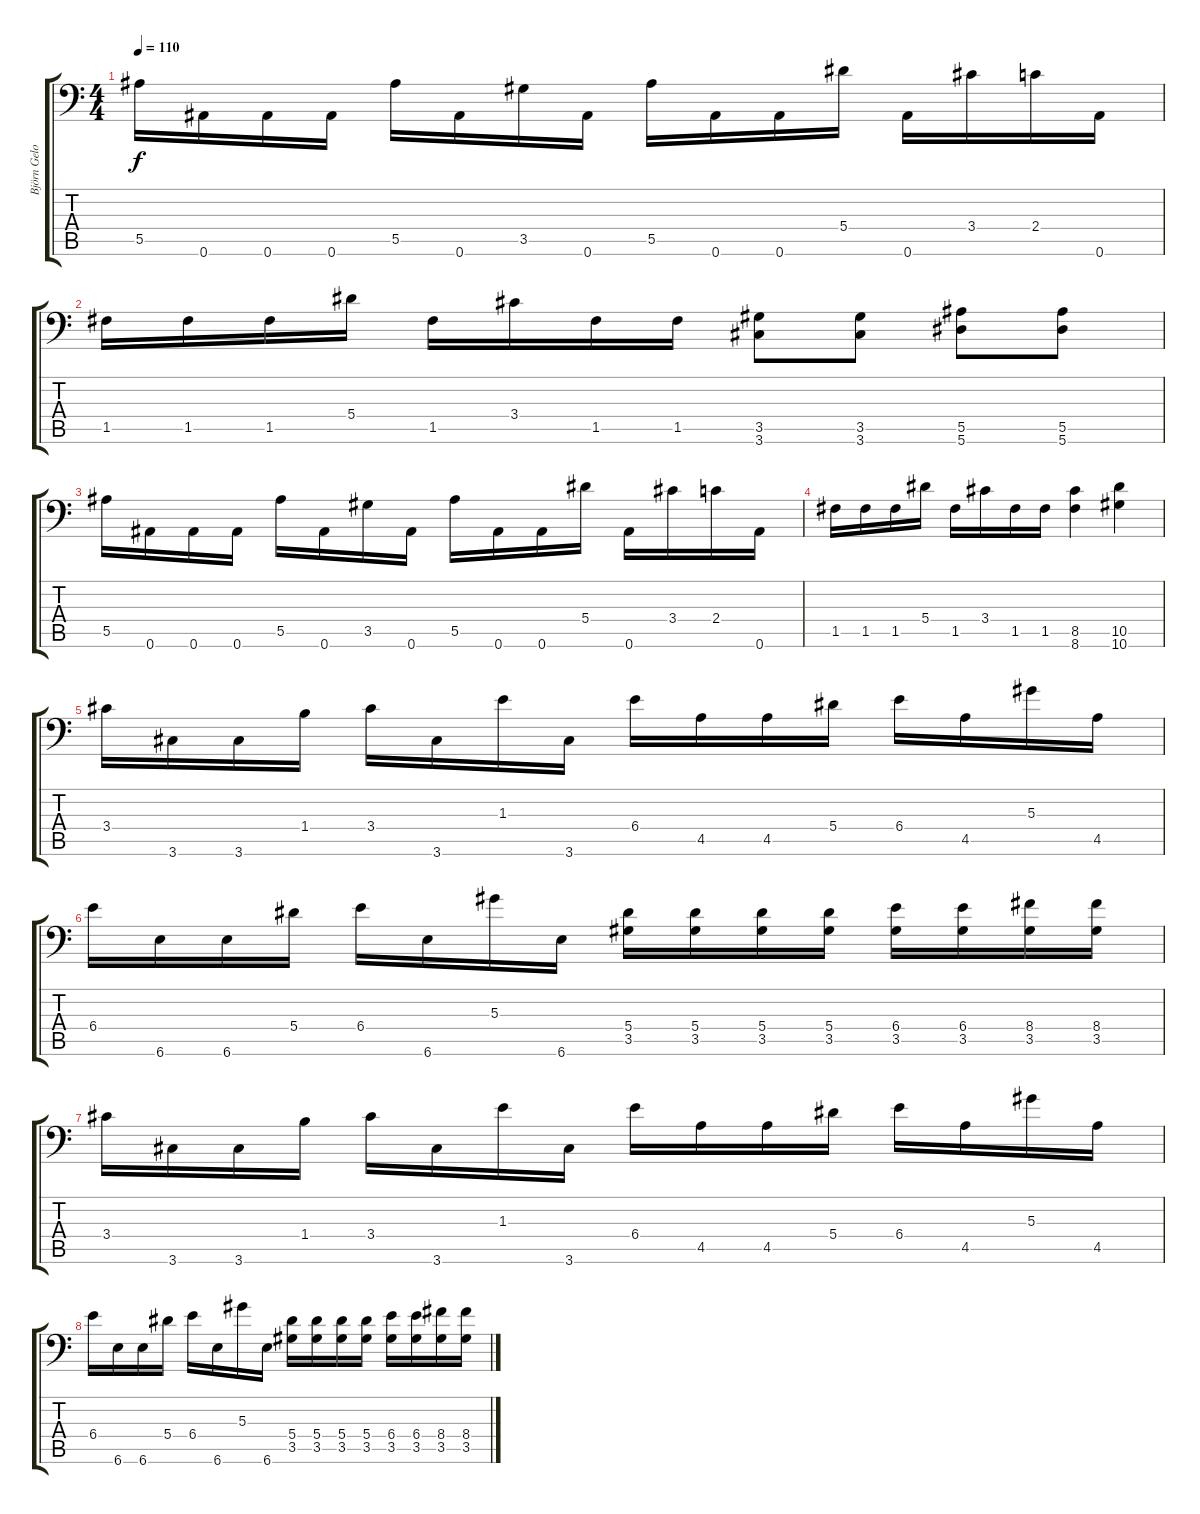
\track ("Björn Gelotte" "Björn Gelo") {instrument distortionguitar}
\staff {score tabs}
\tuning (C4 G3 Eb3 Bb2 F2 Bb1) {hide}
\ts (4 4)
\tempo 110
\clef f4
\ks c
5.5.16{dy f instrument distortionguitar} 0.6.16 0.6.16 0.6.16 5.5.16 0.6.16 3.5.16 0.6.16 5.5.16 0.6.16 0.6.16 5.4.16 0.6.16 3.4.16 2.4.16 0.6.16 |
1.5.16 1.5.16 1.5.16 5.4.16 1.5.16 3.4.16 1.5.16 1.5.16 (3.5 3.6).8 (3.5 3.6).8 (5.5 5.6).8 (5.5 5.6).8 |
5.5.16 0.6.16 0.6.16 0.6.16 5.5.16 0.6.16 3.5.16 0.6.16 5.5.16 0.6.16 0.6.16 5.4.16 0.6.16 3.4.16 2.4.16 0.6.16 |
1.5.16 1.5.16 1.5.16 5.4.16 1.5.16 3.4.16 1.5.16 1.5.16 (8.5 8.6).4 (10.5 10.6).4 |
3.4.16 3.6.16 3.6.16 1.4.16 3.4.16 3.6.16 1.3.16 3.6.16 6.4.16 4.5.16 4.5.16 5.4.16 6.4.16 4.5.16 5.3.16 4.5.16 |
6.4.16 6.6.16 6.6.16 5.4.16 6.4.16 6.6.16 5.3.16 6.6.16 (5.4 3.5).16 (5.4 3.5).16 (5.4 3.5).16 (5.4 3.5).16 (6.4 3.5).16 (6.4 3.5).16 (8.4 3.5).16 (8.4 3.5).16 |
3.4.16 3.6.16 3.6.16 1.4.16 3.4.16 3.6.16 1.3.16 3.6.16 6.4.16 4.5.16 4.5.16 5.4.16 6.4.16 4.5.16 5.3.16 4.5.16 |
6.4.16 6.6.16 6.6.16 5.4.16 6.4.16 6.6.16 5.3.16 6.6.16 (5.4 3.5).16 (5.4 3.5).16 (5.4 3.5).16 (5.4 3.5).16 (6.4 3.5).16 (6.4 3.5).16 (8.4 3.5).16 (8.4 3.5).16
